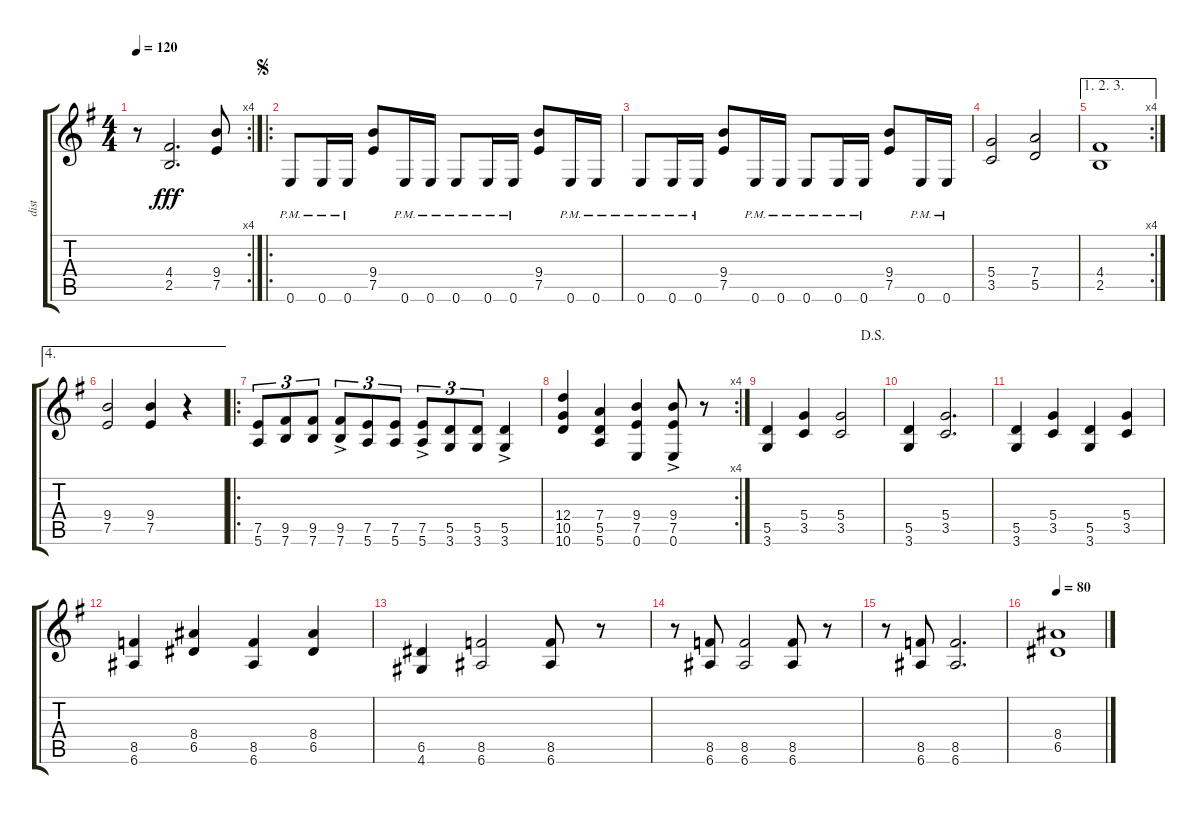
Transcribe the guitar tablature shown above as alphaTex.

\track ("dist" "dist") {instrument overdrivenguitar}
\staff {score tabs}
\tuning (E4 B3 G3 D3 A2 E2) {hide}
\rc 4
\ts (4 4)
\tempo 120
\clef g2
\ks g
r.8{dy fff} (4.4 2.5).2{d} (9.4 7.5).8 |
\ro
\jump segno
0.6{pm}.8 0.6{pm}.16 0.6{pm}.16 (9.4 7.5).8 0.6{pm}.16 0.6{pm}.16 0.6{pm}.8 0.6{pm}.16 0.6{pm}.16 (9.4 7.5).8 0.6{pm}.16 0.6{pm}.16 |
0.6{pm}.8 0.6{pm}.16 0.6{pm}.16 (9.4 7.5).8 0.6{pm}.16 0.6{pm}.16 0.6{pm}.8 0.6{pm}.16 0.6{pm}.16 (9.4 7.5).8 0.6{pm}.16 0.6{pm}.16 |
(5.4 3.5).2 (7.4 5.5).2 |
\ae (1 2 3)
\rc 4
(4.4 2.5).1 |
\ae 4
(9.4 7.5).2 (9.4 7.5).4 r.4 |
\ro
(7.5 5.6).8{tu (3 2)} (9.5 7.6).8{tu (3 2)} (9.5 7.6).8{tu (3 2)} (9.5{ac} 7.6{ac}).8{tu (3 2)} (7.5 5.6).8{tu (3 2)} (7.5 5.6).8{tu (3 2)} (7.5{ac} 5.6{ac}).8{tu (3 2)} (5.5 3.6).8{tu (3 2)} (5.5 3.6).8{tu (3 2)} (5.5{ac} 3.6{ac}).4 |
\rc 4
(12.4 10.5 10.6).4 (7.4 5.5 5.6).4 (9.4 7.5 0.6).4 (9.4{ac} 7.5{ac} 0.6{ac}).8 r.8 |
\jump dalsegno
(5.5 3.6).4 (5.4 3.5).4 (5.4 3.5).2 |
(5.5 3.6).4 (5.4 3.5).2{d} |
(5.5 3.6).4 (5.4 3.5).4 (5.5 3.6).4 (5.4 3.5).4 |
(8.5 6.6).4 (8.4 6.5).4 (8.5 6.6).4 (8.4 6.5).4 |
(6.5 4.6).4 (8.5 6.6).2 (8.5 6.6).8 r.8 |
r.8 (8.5 6.6).8 (8.5 6.6).2 (8.5 6.6).8 r.8 |
r.8 (8.5 6.6).8 (8.5 6.6).2{d} |
\tempo 80
(8.4 6.5).1
